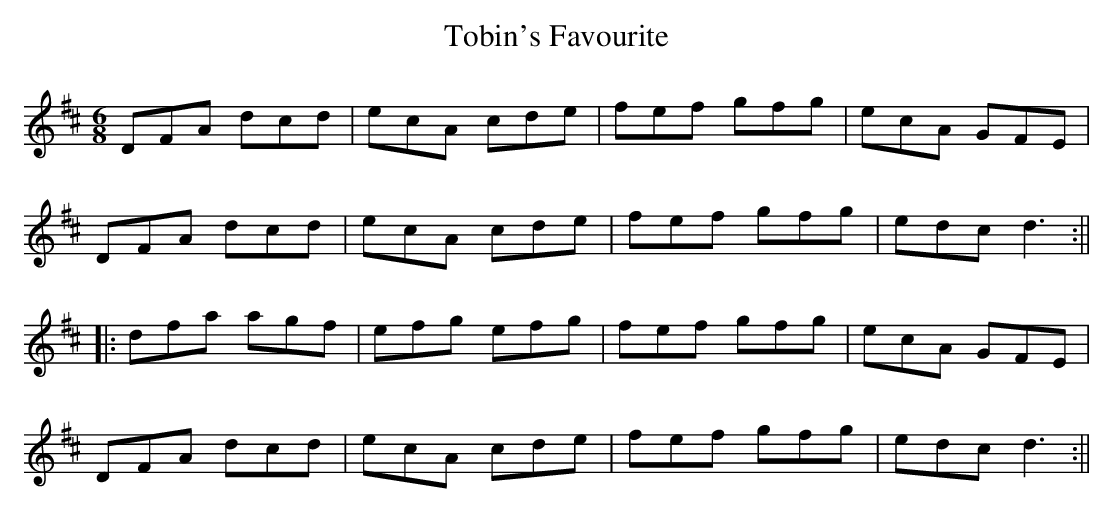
X:1
T: Tobin's Favourite
M: 6/8
L: 1/8
K: Dmaj
DFA dcd|ecA cde|fef gfg|ecA GFE|
DFA dcd|ecA cde|fef gfg|edc d3:||
|:dfa agf|efg efg|fef gfg|ecA GFE|
DFA dcd|ecA cde|fef gfg|edc d3:||
